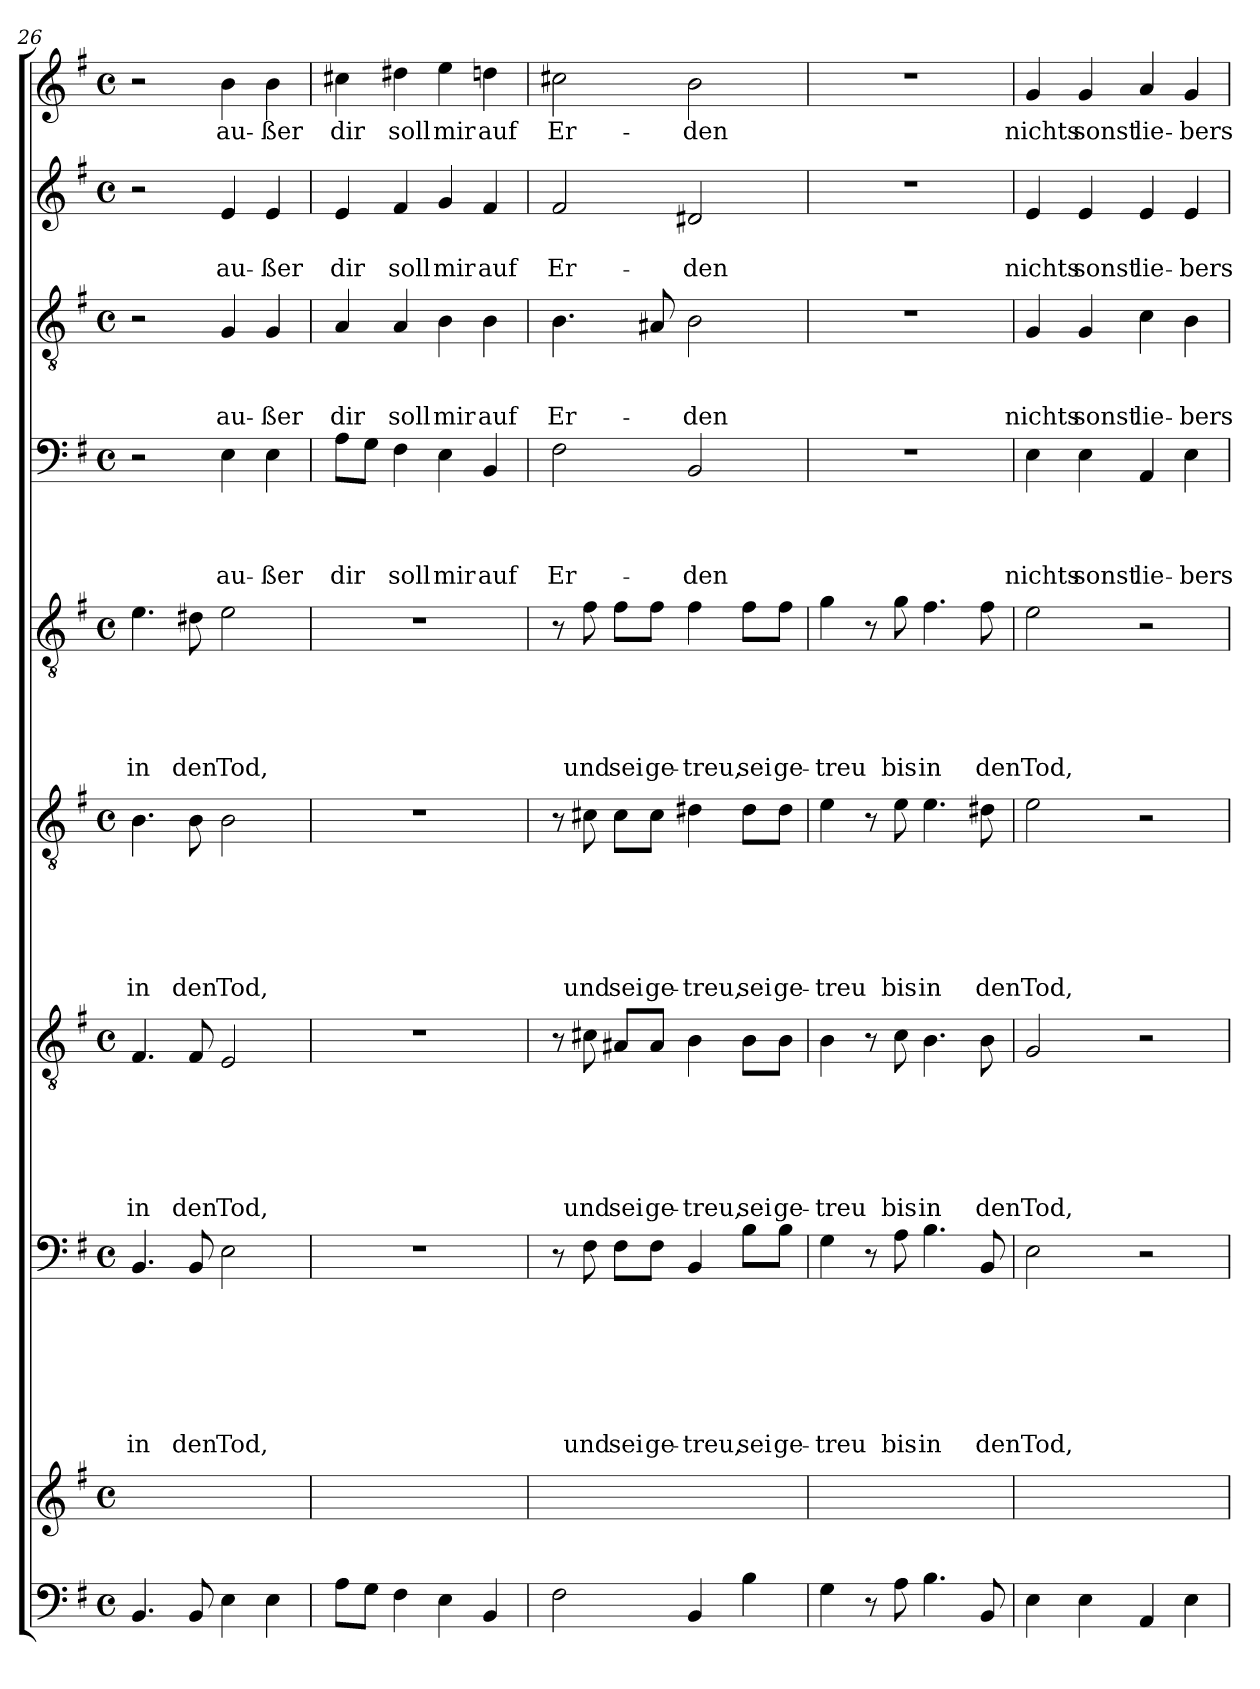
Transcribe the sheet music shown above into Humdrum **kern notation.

**kern	**kern	**kern	**text	**text	**text	**text	**text	**text	**text	**kern	**text	**text	**text	**text	**text	**text	**kern	**text	**text	**text	**text	**text	**text	**kern	**text	**text	**text	**text	**text	**kern	**text	**text	**text	**text	**kern	**text	**text	**text	**kern	**text	**text	**kern	**text
*part10	*part9	*part8	*part8	*part8	*part8	*part8	*part8	*part8	*part8	*part7	*part7	*part7	*part7	*part7	*part7	*part7	*part6	*part6	*part6	*part6	*part6	*part6	*part6	*part5	*part5	*part5	*part5	*part5	*part5	*part4	*part4	*part4	*part4	*part4	*part3	*part3	*part3	*part3	*part2	*part2	*part2	*part1	*part1
*staff10	*staff9	*staff8	*staff8	*staff8	*staff8	*staff8	*staff8	*staff8	*staff8	*staff7	*staff7	*staff7	*staff7	*staff7	*staff7	*staff7	*staff6	*staff6	*staff6	*staff6	*staff6	*staff6	*staff6	*staff5	*staff5	*staff5	*staff5	*staff5	*staff5	*staff4	*staff4	*staff4	*staff4	*staff4	*staff3	*staff3	*staff3	*staff3	*staff2	*staff2	*staff2	*staff1	*staff1
*clefF4	*clefG2	*clefF4	*	*	*	*	*	*	*	*clefGv2	*	*	*	*	*	*	*clefGv2	*	*	*	*	*	*	*clefGv2	*	*	*	*	*	*clefF4	*	*	*	*	*clefGv2	*	*	*	*clefG2	*	*	*clefG2	*
*k[f#]	*k[f#]	*k[f#]	*	*	*	*	*	*	*	*k[f#]	*	*	*	*	*	*	*k[f#]	*	*	*	*	*	*	*k[f#]	*	*	*	*	*	*k[f#]	*	*	*	*	*k[f#]	*	*	*	*k[f#]	*	*	*k[f#]	*
*G:	*G:	*G:	*	*	*	*	*	*	*	*G:	*	*	*	*	*	*	*G:	*	*	*	*	*	*	*G:	*	*	*	*	*	*G:	*	*	*	*	*G:	*	*	*	*G:	*	*	*G:	*
*M4/4	*M4/4	*M4/4	*	*	*	*	*	*	*	*M4/4	*	*	*	*	*	*	*M4/4	*	*	*	*	*	*	*M4/4	*	*	*	*	*	*M4/4	*	*	*	*	*M4/4	*	*	*	*M4/4	*	*	*M4/4	*
*met(c)	*met(c)	*met(c)	*	*	*	*	*	*	*	*met(c)	*	*	*	*	*	*	*met(c)	*	*	*	*	*	*	*met(c)	*	*	*	*	*	*met(c)	*	*	*	*	*met(c)	*	*	*	*met(c)	*	*	*met(c)	*
=26	=26	=26	=26	=26	=26	=26	=26	=26	=26	=26	=26	=26	=26	=26	=26	=26	=26	=26	=26	=26	=26	=26	=26	=26	=26	=26	=26	=26	=26	=26	=26	=26	=26	=26	=26	=26	=26	=26	=26	=26	=26	=26	=26
!	!	!	!	!	!	!	!	!	!LO:LY:b	!	!	!	!	!	!	!LO:LY:b	!	!	!	!	!	!	!LO:LY:b	!	!	!	!	!	!LO:LY:b	!	!	!	!	!	!	!	!	!	!	!	!	!	!
4.BB/	1ryy	4.BB/	.	.	.	.	.	.	in	4.F#/	.	.	.	.	.	in	4.B\	.	.	.	.	.	in	4.e\	.	.	.	.	in	2r	.	.	.	.	2r	.	.	.	2r	.	.	2r	.
!	!	!	!	!	!	!	!	!	!LO:LY:b	!	!	!	!	!	!	!LO:LY:b	!	!	!	!	!	!	!LO:LY:b	!	!	!	!	!	!LO:LY:b	!	!	!	!	!	!	!	!	!	!	!	!	!	!
8BB/	.	8BB/	.	.	.	.	.	.	den	8F#/	.	.	.	.	.	den	8B\	.	.	.	.	.	den	8d#X\	.	.	.	.	den	.	.	.	.	.	.	.	.	.	.	.	.	.	.
!	!	!	!	!	!	!	!	!	!LO:LY:b	!	!	!	!	!	!	!LO:LY:b	!	!	!	!	!	!	!LO:LY:b	!	!	!	!	!	!LO:LY:b	!	!	!	!	!LO:LY:b	!	!	!	!LO:LY:b	!	!	!LO:LY:b	!	!LO:LY:b
4E\	.	2E\	.	.	.	.	.	.	Tod,	2E/	.	.	.	.	.	Tod,	2B\	.	.	.	.	.	Tod,	2e\	.	.	.	.	Tod,	4E\	.	.	.	au-	4G/	.	.	au-	4e/	.	au-	4b\	au-
!	!	!	!	!	!	!	!	!	!	!	!	!	!	!	!	!	!	!	!	!	!	!	!	!	!	!	!	!	!	!	!	!	!	!LO:LY:b	!	!	!	!LO:LY:b	!	!	!LO:LY:b	!	!LO:LY:b
4E\	.	.	.	.	.	.	.	.	.	.	.	.	.	.	.	.	.	.	.	.	.	.	.	.	.	.	.	.	.	4E\	.	.	.	-ßer	4G/	.	.	-ßer	4e/	.	-ßer	4b\	-ßer
=27	=27	=27	=27	=27	=27	=27	=27	=27	=27	=27	=27	=27	=27	=27	=27	=27	=27	=27	=27	=27	=27	=27	=27	=27	=27	=27	=27	=27	=27	=27	=27	=27	=27	=27	=27	=27	=27	=27	=27	=27	=27	=27	=27
!	!	!	!	!	!	!	!	!	!	!	!	!	!	!	!	!	!	!	!	!	!	!	!	!	!	!	!	!	!	!	!	!	!	!LO:LY:b	!	!	!	!LO:LY:b	!	!	!LO:LY:b	!	!LO:LY:b
8A\L	1ryy	1r	.	.	.	.	.	.	.	1r	.	.	.	.	.	.	1r	.	.	.	.	.	.	1r	.	.	.	.	.	8A\L	.	.	.	dir	4A/	.	.	dir	4e/	.	dir	4cc#X\	dir
8G\J	.	.	.	.	.	.	.	.	.	.	.	.	.	.	.	.	.	.	.	.	.	.	.	.	.	.	.	.	.	8G\J	.	.	.	.	.	.	.	.	.	.	.	.	.
!	!	!	!	!	!	!	!	!	!	!	!	!	!	!	!	!	!	!	!	!	!	!	!	!	!	!	!	!	!	!	!	!	!	!LO:LY:b	!	!	!	!LO:LY:b	!	!	!LO:LY:b	!	!LO:LY:b
4F#\	.	.	.	.	.	.	.	.	.	.	.	.	.	.	.	.	.	.	.	.	.	.	.	.	.	.	.	.	.	4F#\	.	.	.	soll	4A/	.	.	soll	4f#/	.	soll	4dd#X\	soll
!	!	!	!	!	!	!	!	!	!	!	!	!	!	!	!	!	!	!	!	!	!	!	!	!	!	!	!	!	!	!	!	!	!	!LO:LY:b	!	!	!	!LO:LY:b	!	!	!LO:LY:b	!	!LO:LY:b
4E\	.	.	.	.	.	.	.	.	.	.	.	.	.	.	.	.	.	.	.	.	.	.	.	.	.	.	.	.	.	4E\	.	.	.	mir	4B\	.	.	mir	4g/	.	mir	4ee\	mir
!	!	!	!	!	!	!	!	!	!	!	!	!	!	!	!	!	!	!	!	!	!	!	!	!	!	!	!	!	!	!	!	!	!	!LO:LY:b	!	!	!	!LO:LY:b	!	!	!LO:LY:b	!	!LO:LY:b
4BB/	.	.	.	.	.	.	.	.	.	.	.	.	.	.	.	.	.	.	.	.	.	.	.	.	.	.	.	.	.	4BB/	.	.	.	auf	4B\	.	.	auf	4f#/	.	auf	4ddn\	auf
=28	=28	=28	=28	=28	=28	=28	=28	=28	=28	=28	=28	=28	=28	=28	=28	=28	=28	=28	=28	=28	=28	=28	=28	=28	=28	=28	=28	=28	=28	=28	=28	=28	=28	=28	=28	=28	=28	=28	=28	=28	=28	=28	=28
!	!	!	!	!	!	!	!	!	!	!	!	!	!	!	!	!	!	!	!	!	!	!	!	!	!	!	!	!	!	!	!	!	!	!LO:LY:b	!	!	!	!LO:LY:b	!	!	!LO:LY:b	!	!LO:LY:b
2F#\	1ryy	8r	.	.	.	.	.	.	.	8r	.	.	.	.	.	.	8r	.	.	.	.	.	.	8r	.	.	.	.	.	2F#\	.	.	.	Er-	4.B\	.	.	Er-	2f#/	.	Er-	2cc#X\	Er-
!	!	!	!	!	!	!	!	!	!LO:LY:b	!	!	!	!	!	!	!LO:LY:b	!	!	!	!	!	!	!LO:LY:b	!	!	!	!	!	!LO:LY:b	!	!	!	!	!	!	!	!	!	!	!	!	!	!
.	.	8F#\	.	.	.	.	.	.	und	8c#X\	.	.	.	.	.	und	8c#X\	.	.	.	.	.	und	8f#\	.	.	.	.	und	.	.	.	.	.	.	.	.	.	.	.	.	.	.
!	!	!	!	!	!	!	!	!	!LO:LY:b	!	!	!	!	!	!	!LO:LY:b	!	!	!	!	!	!	!LO:LY:b	!	!	!	!	!	!LO:LY:b	!	!	!	!	!	!	!	!	!	!	!	!	!	!
.	.	8F#\L	.	.	.	.	.	.	sei	8A#X/L	.	.	.	.	.	sei	8c#\L	.	.	.	.	.	sei	8f#\L	.	.	.	.	sei	.	.	.	.	.	.	.	.	.	.	.	.	.	.
!	!	!	!	!	!	!	!	!	!LO:LY:b	!	!	!	!	!	!	!LO:LY:b	!	!	!	!	!	!	!LO:LY:b	!	!	!	!	!	!LO:LY:b	!	!	!	!	!	!	!	!	!	!	!	!	!	!
.	.	8F#\J	.	.	.	.	.	.	ge-	8A#/J	.	.	.	.	.	ge-	8c#\J	.	.	.	.	.	ge-	8f#\J	.	.	.	.	ge-	.	.	.	.	.	8A#X/	.	.	.	.	.	.	.	.
!	!	!	!	!	!	!	!	!	!LO:LY:b	!	!	!	!	!	!	!LO:LY:b	!	!	!	!	!	!	!LO:LY:b	!	!	!	!	!	!LO:LY:b	!	!	!	!	!LO:LY:b	!	!	!	!LO:LY:b	!	!	!LO:LY:b	!	!LO:LY:b
4BB/	.	4BB/	.	.	.	.	.	.	-treu,	4B\	.	.	.	.	.	-treu,	4d#X\	.	.	.	.	.	-treu,	4f#\	.	.	.	.	-treu,	2BB/	.	.	.	-den	2B\	.	.	-den	2d#X/	.	-den	2b\	-den
!	!	!	!	!	!	!	!	!	!LO:LY:b	!	!	!	!	!	!	!LO:LY:b	!	!	!	!	!	!	!LO:LY:b	!	!	!	!	!	!LO:LY:b	!	!	!	!	!	!	!	!	!	!	!	!	!	!
4B\	.	8B\L	.	.	.	.	.	.	sei	8B\L	.	.	.	.	.	sei	8d#\L	.	.	.	.	.	sei	8f#\L	.	.	.	.	sei	.	.	.	.	.	.	.	.	.	.	.	.	.	.
!	!	!	!	!	!	!	!	!	!LO:LY:b	!	!	!	!	!	!	!LO:LY:b	!	!	!	!	!	!	!LO:LY:b	!	!	!	!	!	!LO:LY:b	!	!	!	!	!	!	!	!	!	!	!	!	!	!
.	.	8B\J	.	.	.	.	.	.	ge-	8B\J	.	.	.	.	.	ge-	8d#\J	.	.	.	.	.	ge-	8f#\J	.	.	.	.	ge-	.	.	.	.	.	.	.	.	.	.	.	.	.	.
=29	=29	=29	=29	=29	=29	=29	=29	=29	=29	=29	=29	=29	=29	=29	=29	=29	=29	=29	=29	=29	=29	=29	=29	=29	=29	=29	=29	=29	=29	=29	=29	=29	=29	=29	=29	=29	=29	=29	=29	=29	=29	=29	=29
!	!	!	!	!	!	!	!	!	!LO:LY:b	!	!	!	!	!	!	!LO:LY:b	!	!	!	!	!	!	!LO:LY:b	!	!	!	!	!	!LO:LY:b	!	!	!	!	!	!	!	!	!	!	!	!	!	!
4G\	1ryy	4G\	.	.	.	.	.	.	-treu	4B\	.	.	.	.	.	-treu	4e\	.	.	.	.	.	-treu	4g\	.	.	.	.	-treu	1r	.	.	.	.	1r	.	.	.	1r	.	.	1r	.
8r	.	8r	.	.	.	.	.	.	.	8r	.	.	.	.	.	.	8r	.	.	.	.	.	.	8r	.	.	.	.	.	.	.	.	.	.	.	.	.	.	.	.	.	.	.
!	!	!	!	!	!	!	!	!	!LO:LY:b	!	!	!	!	!	!	!LO:LY:b	!	!	!	!	!	!	!LO:LY:b	!	!	!	!	!	!LO:LY:b	!	!	!	!	!	!	!	!	!	!	!	!	!	!
8A\	.	8A\	.	.	.	.	.	.	bis	8c\	.	.	.	.	.	bis	8e\	.	.	.	.	.	bis	8g\	.	.	.	.	bis	.	.	.	.	.	.	.	.	.	.	.	.	.	.
!	!	!	!	!	!	!	!	!	!LO:LY:b	!	!	!	!	!	!	!LO:LY:b	!	!	!	!	!	!	!LO:LY:b	!	!	!	!	!	!LO:LY:b	!	!	!	!	!	!	!	!	!	!	!	!	!	!
4.B\	.	4.B\	.	.	.	.	.	.	in	4.B\	.	.	.	.	.	in	4.e\	.	.	.	.	.	in	4.f#\	.	.	.	.	in	.	.	.	.	.	.	.	.	.	.	.	.	.	.
!	!	!	!	!	!	!	!	!	!LO:LY:b	!	!	!	!	!	!	!LO:LY:b	!	!	!	!	!	!	!LO:LY:b	!	!	!	!	!	!LO:LY:b	!	!	!	!	!	!	!	!	!	!	!	!	!	!
8BB/	.	8BB/	.	.	.	.	.	.	den	8B\	.	.	.	.	.	den	8d#X\	.	.	.	.	.	den	8f#\	.	.	.	.	den	.	.	.	.	.	.	.	.	.	.	.	.	.	.
!!LO:PB:g=z
=30	=30	=30	=30	=30	=30	=30	=30	=30	=30	=30	=30	=30	=30	=30	=30	=30	=30	=30	=30	=30	=30	=30	=30	=30	=30	=30	=30	=30	=30	=30	=30	=30	=30	=30	=30	=30	=30	=30	=30	=30	=30	=30	=30
!	!	!	!	!	!	!	!	!	!LO:LY:b	!	!	!	!	!	!	!LO:LY:b	!	!	!	!	!	!	!LO:LY:b	!	!	!	!	!	!LO:LY:b	!	!	!	!	!LO:LY:b	!	!	!	!LO:LY:b	!	!	!LO:LY:b	!	!LO:LY:b
4E\	1ryy	2E\	.	.	.	.	.	.	Tod,	2G/	.	.	.	.	.	Tod,	2e\	.	.	.	.	.	Tod,	2e\	.	.	.	.	Tod,	4E\	.	.	.	nichts	4G/	.	.	nichts	4e/	.	nichts	4g/	nichts
!	!	!	!	!	!	!	!	!	!	!	!	!	!	!	!	!	!	!	!	!	!	!	!	!	!	!	!	!	!	!	!	!	!	!LO:LY:b	!	!	!	!LO:LY:b	!	!	!LO:LY:b	!	!LO:LY:b
4E\	.	.	.	.	.	.	.	.	.	.	.	.	.	.	.	.	.	.	.	.	.	.	.	.	.	.	.	.	.	4E\	.	.	.	sonst	4G/	.	.	sonst	4e/	.	sonst	4g/	sonst
!	!	!	!	!	!	!	!	!	!	!	!	!	!	!	!	!	!	!	!	!	!	!	!	!	!	!	!	!	!	!	!	!	!	!LO:LY:b	!	!	!	!LO:LY:b	!	!	!LO:LY:b	!	!LO:LY:b
4AA/	.	2r	.	.	.	.	.	.	.	2r	.	.	.	.	.	.	2r	.	.	.	.	.	.	2r	.	.	.	.	.	4AA/	.	.	.	lie-	4c\	.	.	lie-	4e/	.	lie-	4a/	lie-
!	!	!	!	!	!	!	!	!	!	!	!	!	!	!	!	!	!	!	!	!	!	!	!	!	!	!	!	!	!	!	!	!	!	!LO:LY:b	!	!	!	!LO:LY:b	!	!	!LO:LY:b	!	!LO:LY:b
4E\	.	.	.	.	.	.	.	.	.	.	.	.	.	.	.	.	.	.	.	.	.	.	.	.	.	.	.	.	.	4E\	.	.	.	-bers	4B\	.	.	-bers	4e/	.	-bers	4g/	-bers
=	=	=	=	=	=	=	=	=	=	=	=	=	=	=	=	=	=	=	=	=	=	=	=	=	=	=	=	=	=	=	=	=	=	=	=	=	=	=	=	=	=	=	=
*-	*-	*-	*-	*-	*-	*-	*-	*-	*-	*-	*-	*-	*-	*-	*-	*-	*-	*-	*-	*-	*-	*-	*-	*-	*-	*-	*-	*-	*-	*-	*-	*-	*-	*-	*-	*-	*-	*-	*-	*-	*-	*-	*-
